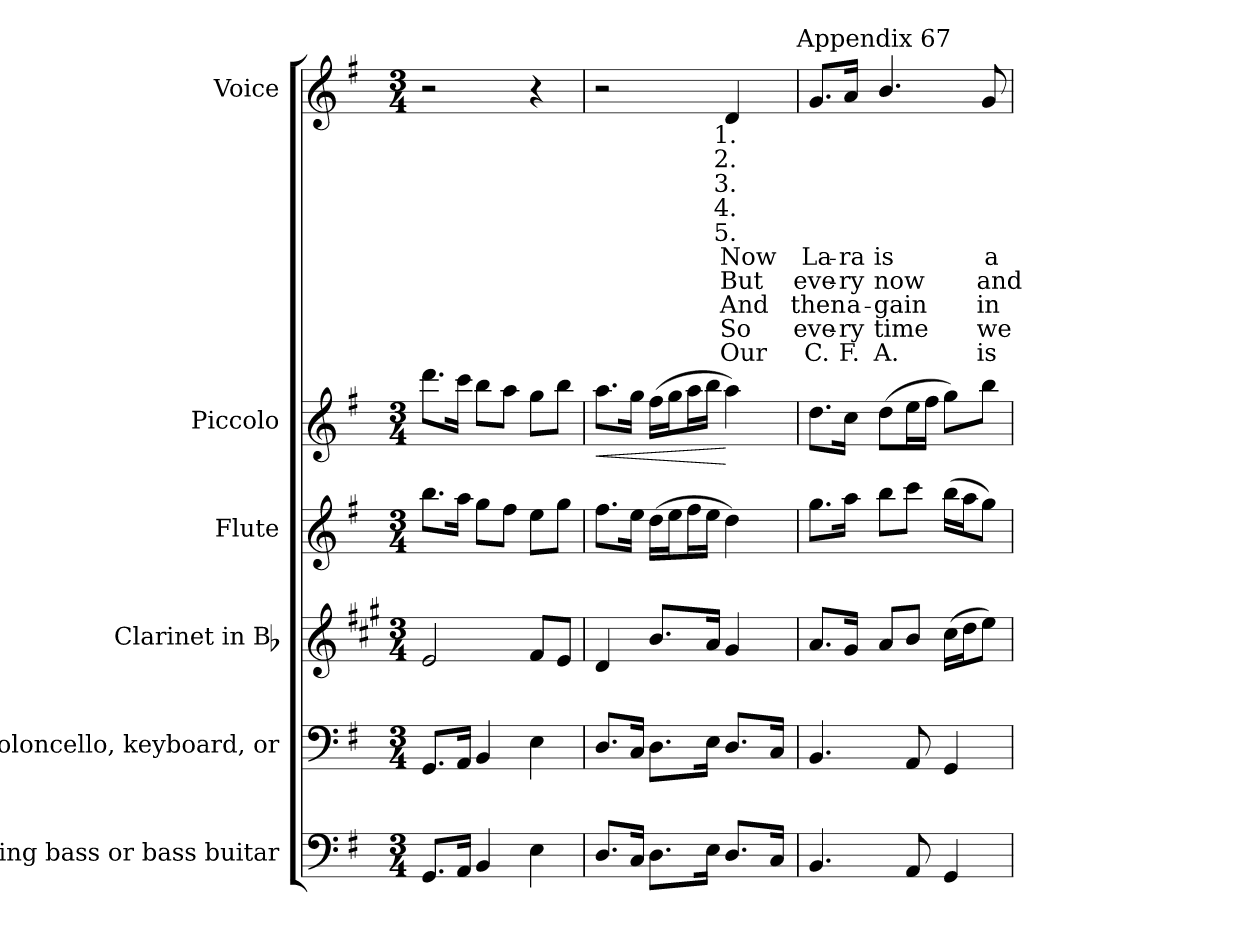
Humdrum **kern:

**kern	**kern	**kern	**kern	**kern	**dynam	**kern	**text	**text	**text	**text	**text
*part6	*part5	*part4	*part3	*part2	*part2	*part1	*part1	*part1	*part1	*part1	*part1
*staff6	*staff5	*staff4	*staff3	*staff2	*staff2	*staff1	*staff1	*staff1	*staff1	*staff1	*staff1
*I"string bass or bass buitar	*I"Violoncello, keyboard, or	*I"Clarinet in Bb	*I"Flute	*I"Piccolo	*	*I"Voice	*	*	*	*	*
*I'S. Bass	*I'Vc.	*I'Cl.	*I'Fl.	*I'Picc.	*	*I'Voice	*	*	*	*	*
!!LO:PB:g=z
*clefF4	*clefF4	*clefG2	*clefG2	*clefG2	*	*clefG2	*	*	*	*	*
*ITrd7c12	*	*ITrd1c2	*	*ITrd-7c-12	*	*	*	*	*	*	*
*k[f#]	*k[f#]	*k[f#]	*k[f#]	*k[f#]	*	*k[f#]	*	*	*	*	*
*G:	*G:	*G:	*G:	*G:	*	*G:	*	*	*	*	*
*M3/4	*M3/4	*M3/4	*M3/4	*M3/4	*	*M3/4	*	*	*	*	*
*MM104	*MM104	*MM104	*MM104	*MM104	*	*MM104	*	*	*	*	*
=1	=1	=1	=1	=1	=1	=1	=1	=1	=1	=1	=1
8.GGGi/L	8.GGi/L	2di/	8.bbi\L	8.ddddi\L	.	2r	.	.	.	.	.
16AAAi/Jk	16AAi/Jk	.	16aai\Jk	16cccci\Jk	.	.	.	.	.	.	.
4BBBi/	4BBi/	.	8ggi\L	8bbbi\L	.	.	.	.	.	.	.
.	.	.	8ff#i\J	8aaai\J	.	.	.	.	.	.	.
4EEi\	4Ei\	8ei/L	8eei\L	8gggi\L	.	4r	.	.	.	.	.
.	.	8di/J	8ggi\J	8bbbi\J	.	.	.	.	.	.	.
=2	=2	=2	=2	=2	=2	=2	=2	=2	=2	=2	=2
!	!	!	!	!	!LO:HP:b	!	!	!	!	!	!
*	*	*	*	*	*	*^	*	*	*	*	*
8.DDi/L	8.Di/L	4ci/	8.ff#i\L	8.aaai\L	<	2r	2ryy	.	.	.	.	.
16CCi/Jk	16Ci/Jk	.	16eei\Jk	16gggi\Jk	.	.	.	.	.	.	.	.
8.DDi\L	8.Di\L	8.ai/L	(16ddi\LL	(16fff#i\LL	.	.	.	.	.	.	.	.
.	.	.	16eei\J	16gggi\J	.	.	.	.	.	.	.	.
.	.	.	16ff#i\L	16aaai\L	.	.	.	.	.	.	.	.
16EEi\Jk	16Ei\Jk	16gi/Jk	16eei\JJ	16bbbi\JJ	.	.	.	.	.	.	.	.
!	!	!	!	!	!	!LO:TX:b:cj:t=1.	!	!	!	!	!	!
!	!	!	!	!	!	!LO:TX:b:cj:t=2.	!	!	!	!	!	!
!	!	!	!	!	!	!LO:TX:b:cj:t=3.	!	!	!	!	!	!
!	!	!	!	!	!	!LO:TX:b:cj:t=4.	!	!	!	!	!	!
!	!	!	!	!	!	!LO:TX:b:cj:t=5.	!	!	!	!	!	!
!	!	!	!	!	!	!	!	!LO:LY:b:color=#000000	!LO:LY:b:color=#000000	!LO:LY:b:color=#000000	!LO:LY:b:color=#000000	!LO:LY:b:color=#000000
8.DDi/L	8.Di/L	4f#i/	4ddi\)	4aaai\)	[	4di/	8ryy	Now	But	And	So	Our
.	.	.	.	.	.	.	16ryy	.	.	.	.	.
16CCi/Jk	16Ci/Jk	.	.	.	.	.	32ryy	.	.	.	.	.
.	.	.	.	.	.	.	64ryy	.	.	.	.	.
.	.	.	.	.	.	.	128...ryy	.	.	.	.	.
!	!	!	!	!	!	!	!LO:TX:a:t=Appendix 67	!	!	!	!	!
.	.	.	.	.	.	.	1024ryy	.	.	.	.	.
*	*	*	*	*	*	*v	*v	*	*	*	*	*
=3	=3	=3	=3	=3	=3	=3	=3	=3	=3	=3	=3
*	*	*	*	*	*	*^	*	*	*	*	*
!	!	!	!	!	!	!	!	!LO:LY:b:color=#000000	!LO:LY:b:color=#000000	!LO:LY:b:color=#000000	!LO:LY:b:color=#000000	!LO:LY:b:color=#000000
*	*	*	*	*	*	*v	*v	*	*	*	*	*
4.BBBi/	4.BBi/	8.gi/L	8.ggi\L	8.dddi\L	.	8.gi/L	La-	eve-	then	eve-	C.
!	!	!	!	!	!	!	!LO:LY:b:color=#000000	!LO:LY:b:color=#000000	!LO:LY:b:color=#000000	!LO:LY:b:color=#000000	!LO:LY:b:color=#000000
.	.	16f#i/Jk	16aai\Jk	16ccci\Jk	.	16ai/Jk	-ra	-ry	a-	-ry	F.
!	!	!	!	!	!	!	!LO:LY:b:color=#000000	!LO:LY:b:color=#000000	!LO:LY:b:color=#000000	!LO:LY:b:color=#000000	!LO:LY:b:color=#000000
.	.	8gi/L	8bbi\L	(8dddi\L	.	4.bi/	is	now	-gain	time	A.
8AAAi/	8AAi/	8ai/J	8ccci\J	16eeei\L	.	.	.	.	.	.	.
.	.	.	.	16fff#i\JJ	.	.	.	.	.	.	.
4GGGi/	4GGi/	(16bi\LL	(16bbi\LL	8gggi\L)	.	.	.	.	.	.	.
.	.	16cci\J	16aai\J	.	.	.	.	.	.	.	.
!	!	!	!	!	!	!	!LO:LY:b:color=#000000	!LO:LY:b:color=#000000	!LO:LY:b:color=#000000	!LO:LY:b:color=#000000	!LO:LY:b:color=#000000
.	.	8ddi\J)	8ggi\J)	8bbbi\J	.	8gi/	a	and	in	we	is
=	=	=	=	=	=	=	=	=	=	=	=
*-	*-	*-	*-	*-	*-	*-	*-	*-	*-	*-	*-
